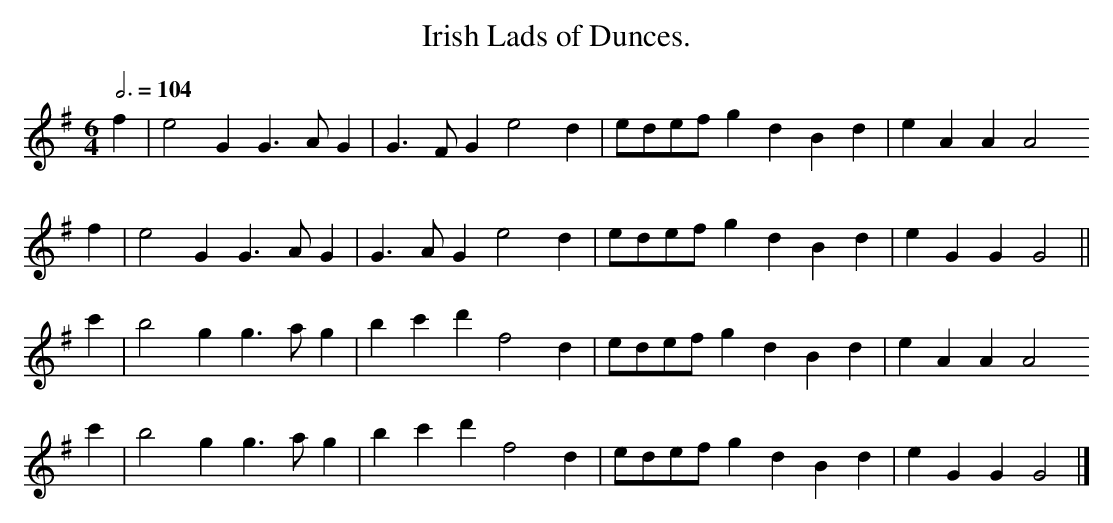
X:1
T:Irish Lads of Dunces.
M:6/4
L:1/4
Q:3/4=104
K:G
f |e2G G>AG|G>FG  e2d|e/d/e/f/g dBd|eAA A2
f |e2G G>AG|G>AG  e2d|e/d/e/f/g dBd|eGG G2||
c'|b2g g>ag|bc'd' f2d|e/d/e/f/g dBd|eAA A2
c'|b2g g>ag|bc'd' f2d|e/d/e/f/g dBd|eGG G2|]
